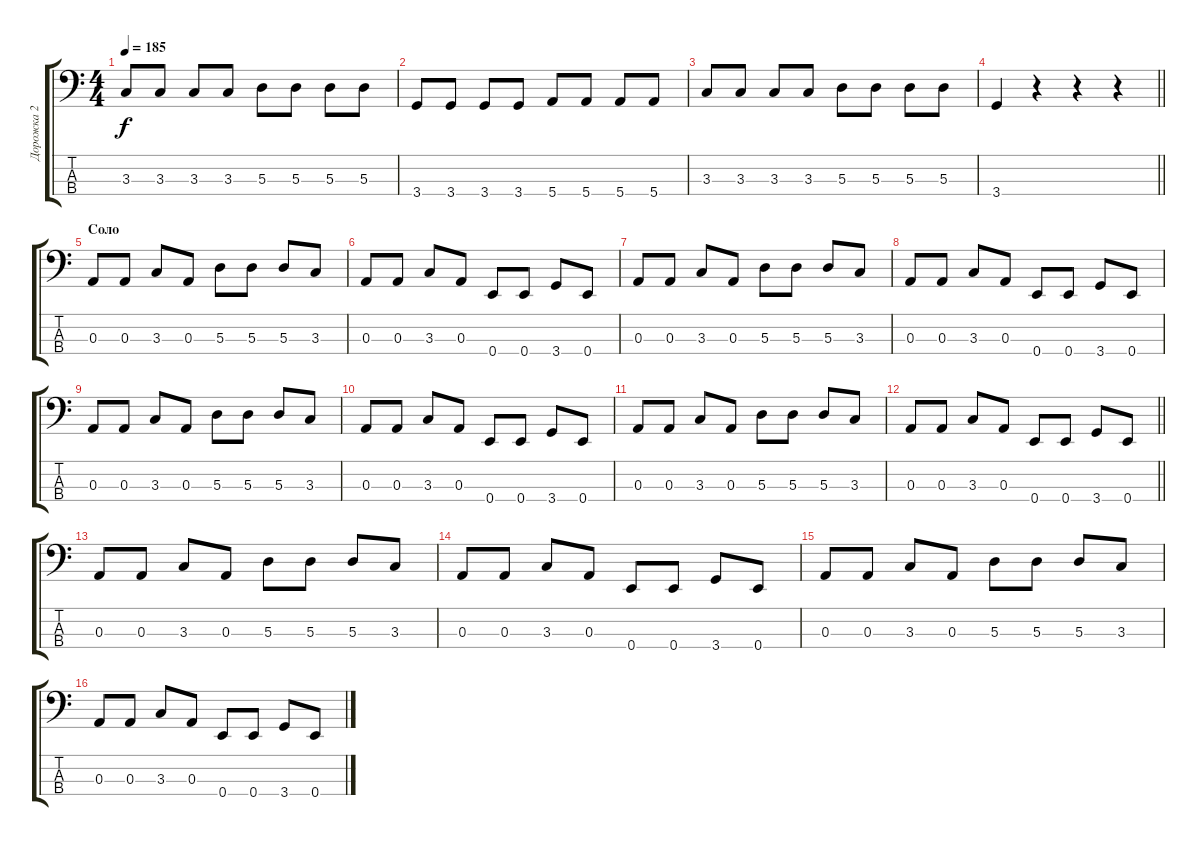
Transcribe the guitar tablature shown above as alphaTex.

\track ("Дорожка 2" "Дорожка 2") {instrument electricbasspick}
\staff {score tabs}
\tuning (G2 D2 A1 E1) {hide}
\ts (4 4)
\tempo 185
\clef f4
\ks c
3.3.8{dy f} 3.3.8 3.3.8 3.3.8 5.3.8 5.3.8 5.3.8 5.3.8 |
3.4.8 3.4.8 3.4.8 3.4.8 5.4.8 5.4.8 5.4.8 5.4.8 |
3.3.8 3.3.8 3.3.8 3.3.8 5.3.8 5.3.8 5.3.8 5.3.8 |
\barLineRight lightlight
3.4.4 r.4 r.4 r.4 |
\section ("" "Соло")
0.3.8 0.3.8 3.3.8 0.3.8 5.3.8 5.3.8 5.3.8 3.3.8 |
0.3.8 0.3.8 3.3.8 0.3.8 0.4.8 0.4.8 3.4.8 0.4.8 |
0.3.8 0.3.8 3.3.8 0.3.8 5.3.8 5.3.8 5.3.8 3.3.8 |
0.3.8 0.3.8 3.3.8 0.3.8 0.4.8 0.4.8 3.4.8 0.4.8 |
0.3.8 0.3.8 3.3.8 0.3.8 5.3.8 5.3.8 5.3.8 3.3.8 |
0.3.8 0.3.8 3.3.8 0.3.8 0.4.8 0.4.8 3.4.8 0.4.8 |
0.3.8 0.3.8 3.3.8 0.3.8 5.3.8 5.3.8 5.3.8 3.3.8 |
\barLineRight lightlight
0.3.8 0.3.8 3.3.8 0.3.8 0.4.8 0.4.8 3.4.8 0.4.8 |
0.3.8 0.3.8 3.3.8 0.3.8 5.3.8 5.3.8 5.3.8 3.3.8 |
0.3.8 0.3.8 3.3.8 0.3.8 0.4.8 0.4.8 3.4.8 0.4.8 |
0.3.8 0.3.8 3.3.8 0.3.8 5.3.8 5.3.8 5.3.8 3.3.8 |
0.3.8 0.3.8 3.3.8 0.3.8 0.4.8 0.4.8 3.4.8 0.4.8
